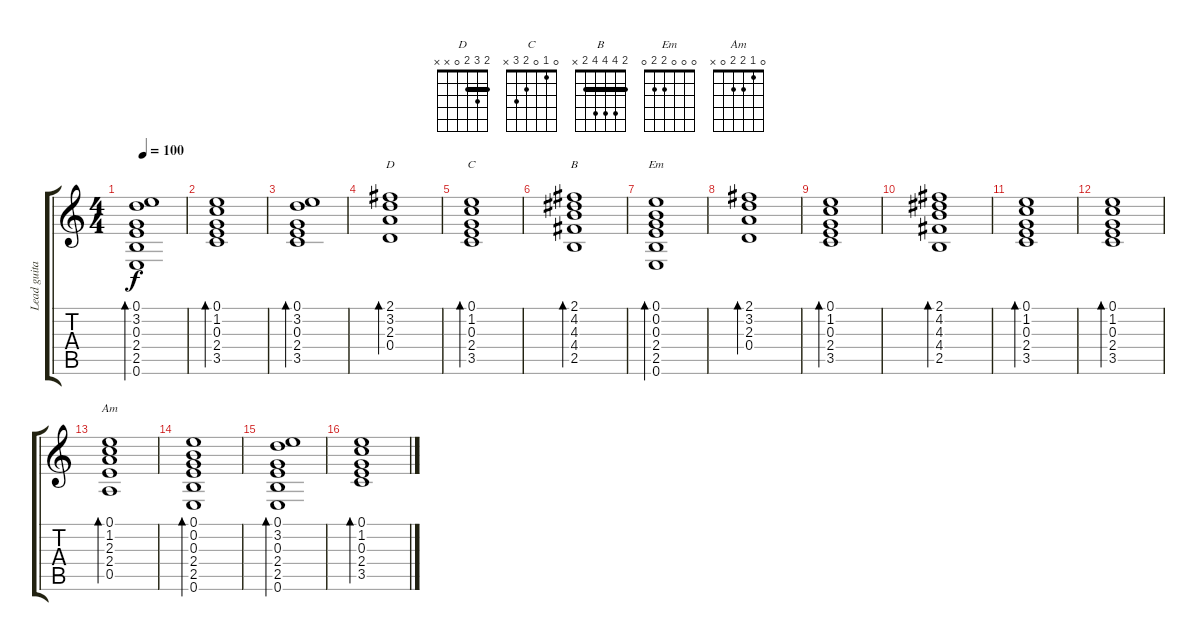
\track ("Lead guitar" "Lead guita") {instrument acousticguitarsteel}
\staff {score tabs}
\tuning (E4 B3 G3 D3 A2 E2) {hide}
\chord ("D" 2 3 2 0 x x) {barre 2}
\chord ("C" 0 1 0 2 3 x)
\chord ("B" 2 4 4 4 2 x) {barre 2}
\chord ("Em" 0 0 0 2 2 0)
\chord ("Am" 0 1 2 2 0 x)
\ts (4 4)
\tempo 100
\clef g2
\ks c
(0.1 3.2 0.3 2.4 2.5 0.6).1{bd 120 dy f} |
(0.1 1.2 0.3 2.4 3.5).1{bd 60} |
(0.1 3.2 0.3 2.4 3.5).1{bd 60} |
(2.1 3.2 2.3 0.4).1{bd 120 ch "D"} |
(0.1 1.2 0.3 2.4 3.5).1{bd 120 ch "C"} |
(2.1 4.2 4.3 4.4 2.5).1{bd 120 ch "B"} |
(0.1 0.2 0.3 2.4 2.5 0.6).1{bd 120 ch "Em"} |
(2.1 3.2 2.3 0.4).1{bd 120} |
(0.1 1.2 0.3 2.4 3.5).1{bd 120} |
(2.1 4.2 4.3 4.4 2.5).1{bd 120} |
(0.1 1.2 0.3 2.4 3.5).1{bd 120} |
(0.1 1.2 0.3 2.4 3.5).1{bd 120} |
(0.1 1.2 2.3 2.4 0.5).1{bd 120 ch "Am"} |
(0.1 0.2 0.3 2.4 2.5 0.6).1{bd 120} |
(0.1 3.2 0.3 2.4 2.5 0.6).1{bd 120} |
(0.1 1.2 0.3 2.4 3.5).1{bd 120}
